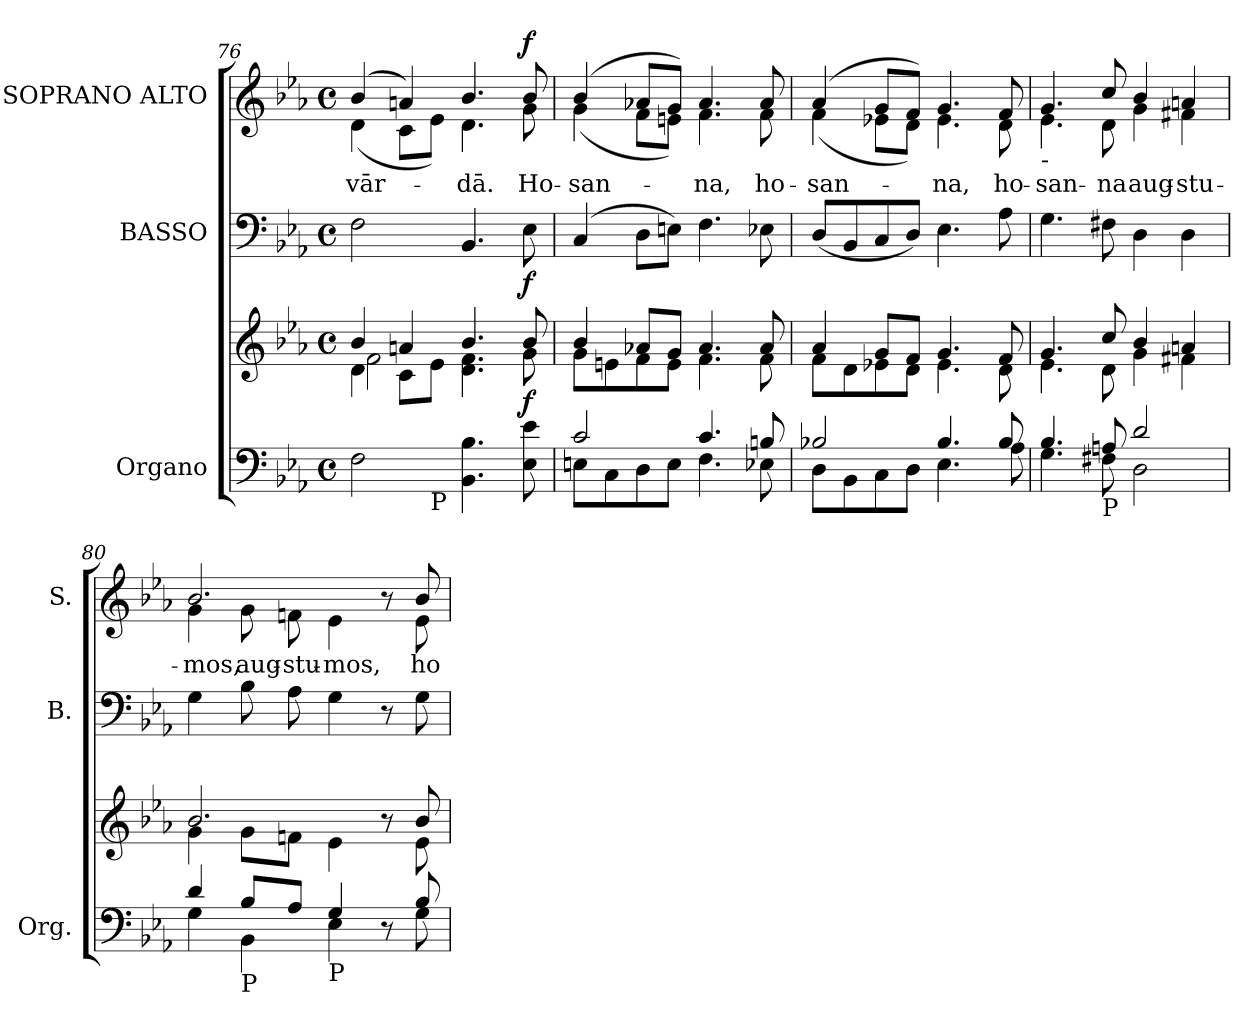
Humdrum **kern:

**kern	**kern	**dynam	**kern	**dynam	**kern	**text	**dynam
*part3	*part3	*part3	*part2	*part2	*part1	*part1	*part1
*staff4	*staff3	*staff3/4	*staff2	*staff2	*staff1	*staff1	*staff1
*I"Organo	*	*	*I"BASSO	*	*I"SOPRANO ALTO	*	*
*I'Org.	*	*	*I'B.	*	*I'S.	*	*
*clefF4	*clefG2	*	*clefF4	*	*clefG2	*	*
*k[b-e-a-]	*k[b-e-a-]	*	*k[b-e-a-]	*	*k[b-e-a-]	*	*
*E-:	*E-:	*	*E-:	*	*E-:	*	*
*M4/4	*M4/4	*	*M4/4	*	*M4/4	*	*
*met(c)	*met(c)	*	*met(c)	*	*met(c)	*	*
=76	=76	=76	=76	=76	=76	=76	=76
*	*^	*	*	*	*^	*	*
*	*	*^	*	*	*	*	*	*	*
!	!	!	!	!	!	!	!	!	!LO:LY:b:color=#000000	!
*^	*	*	*	*	*	*	*	*	*	*
2Fi\	4.ryy	4b-i/	4di\	2fi\	.	2Fi\	.	(4b-i/	(4di\	vār-	.
.	.	4ani/	8ci\L	.	.	.	.	4ani/)	8ci\L	.	.
!	!LO:TX:b:t=P	!	!	!	!	!	!	!	!	!	!
.	2ryy	.	8e-i\J	.	.	.	.	.	8e-i\J)	.	.
!	!	!	!	!	!	!	!	!	!	!LO:LY:b:color=#000000	!
4.BB-i\ 4.B-i	.	4.b-i/	4.di\ 4.fi	2ryy	.	4.BB-i/	.	4.b-i/	4.di\	-dā.	.
!	!	!	!	!	!	!	!	!	!	!LO:LY:b:color=#000000	!
8E-i\ 8e-i	8ryy	8b-i/	8gi\	.	f	8E-i\	f	8b-i/	8gi\	Ho-	f
*	*	*	*v	*v	*	*	*	*	*	*	*
=77	=77	=77	=77	=77	=77	=77	=77	=77	=77	=77
!	!	!	!	!	!	!	!	!	!LO:LY:b:color=#000000	!
2ci/	8Eni\L	4b-i/	8gi\L	.	(4Ci/	.	(4b-i/	(4gi\	-san-	.
.	8Ci\	.	8eni\	.	.	.	.	.	.	.
.	8Di\	8a-Xi/L	8fi\	.	8Di\L	.	8a-Xi/L	8fi\L	.	.
.	8Ei\J	8gi/J	8ei\J	.	8Eni\J)	.	8gi/J)	8eni\J)	.	.
!	!	!	!	!	!	!	!	!	!LO:LY:b:color=#000000	!
4.ci/	4.Fi\	4.a-i/	4.fi\	.	4.Fi\	.	4.a-i/	4.fi\	-na,	.
!	!	!	!	!	!	!	!	!	!LO:LY:b:color=#000000	!
8Bni/	8E-Xi\	8a-i/	8fi\	.	8E-Xi\	.	8a-i/	8fi\	ho-	.
=78	=78	=78	=78	=78	=78	=78	=78	=78	=78	=78
!	!	!	!	!	!	!	!	!	!LO:LY:b:color=#000000	!
2B-Xi/	8Di\L	4a-i/	8fi\L	.	(8Di/L	.	(4a-i/	(4fi\	-san-	.
.	8BB-i\	.	8di\	.	8BB-i/	.	.	.	.	.
.	8Ci\	8gi/L	8e-Xi\	.	8Ci/	.	8gi/L	8e-Xi\L	.	.
.	8Di\J	8fi/J	8di\J	.	8Di/J)	.	8fi/J)	8di\J)	.	.
!	!	!	!	!	!	!	!	!	!LO:LY:b:color=#000000	!
4.B-i/	4.E-i\	4.gi/	4.e-i\	.	4.E-i\	.	4.gi/	4.e-i\	-na,	.
!	!	!	!	!	!	!	!	!	!LO:LY:b:color=#000000	!
8B-i/	8A-i\	8fi/	8di\	.	8A-i\	.	8fi/	8di\	ho-	.
!!LO:PB:g=z	!!
=79	=79	=79	=79	=79	=79	=79	=79	=79	=79	=79
!	!	!	!	!	!	!	!LO:TX:b:t=-	!	!	!
!	!	!	!	!	!	!	!	!	!LO:LY:b:color=#000000	!
4.B-i/	4.Gi\	4.gi/	4.e-i\	.	4.Gi\	.	4.gi/	4.e-i\	-san-	.
!LO:TX:b:t=P	!	!	!	!	!	!	!	!	!	!
!	!	!	!	!	!	!	!	!	!LO:LY:b:color=#000000	!
8Ani/	8F#Xi\	8cci/	8di\	.	8F#Xi\	.	8cci/	8di\	-na	.
!	!	!	!	!	!	!	!	!	!LO:LY:a:color=#000000	!
!	!	!	!	!	!	!	!	!	!LO:LY:b:color=#000000	!
2di/	2Di\	4b-i/	4gi\	.	4Di\	.	4b-i/	4gi\	aug-	.
!	!	!	!	!	!	!	!	!	!LO:LY:a:color=#000000	!
!	!	!	!	!	!	!	!	!	!LO:LY:b:color=#000000	!
.	.	4ani/	4f#Xi\	.	4Di\	.	4ani/	4f#Xi\	-stu-	.
=80	=80	=80	=80	=80	=80	=80	=80	=80	=80	=80
!	!	!	!	!	!	!	!	!	!LO:LY:a:color=#000000	!
!	!	!	!	!	!	!	!	!	!LO:LY:b:color=#000000	!
4di/	4Gi\	2.b-i/	4gi\	.	4Gi\	.	2.b-i/	4gi\	-mos,	.
!LO:TX:b:t=P	!	!	!	!	!	!	!	!	!	!
!	!	!	!	!	!	!	!	!	!LO:LY:b:color=#000000	!
8B-i/L	4BB-i\	.	8gi\L	.	8B-i\	.	.	8gi\	aug-	.
!	!	!	!	!	!	!	!	!	!LO:LY:b:color=#000000	!
8A-i/J	.	.	8fni\J	.	8A-i\	.	.	8fni\	-stu-	.
!LO:TX:b:t=P	!	!	!	!	!	!	!	!	!	!
!	!	!	!	!	!	!	!	!	!LO:LY:b:color=#000000	!
4Gi/	4E-i\	.	4e-i\	.	4Gi\	.	.	4e-i\	-mos,	.
8r	8ryy	8r	8ryy	.	8r	.	8r	8ryy	.	.
!	!	!	!	!	!	!	!	!	!LO:LY:b:color=#000000	!
8B-i/	8Gi\	8b-i/	8e-i\	.	8Gi\	.	8b-i/	8e-i\	ho-	.
*v	*v	*	*	*	*	*	*v	*v	*	*
*	*v	*v	*	*	*	*	*	*
=	=	=	=	=	=	=	=
*-	*-	*-	*-	*-	*-	*-	*-
